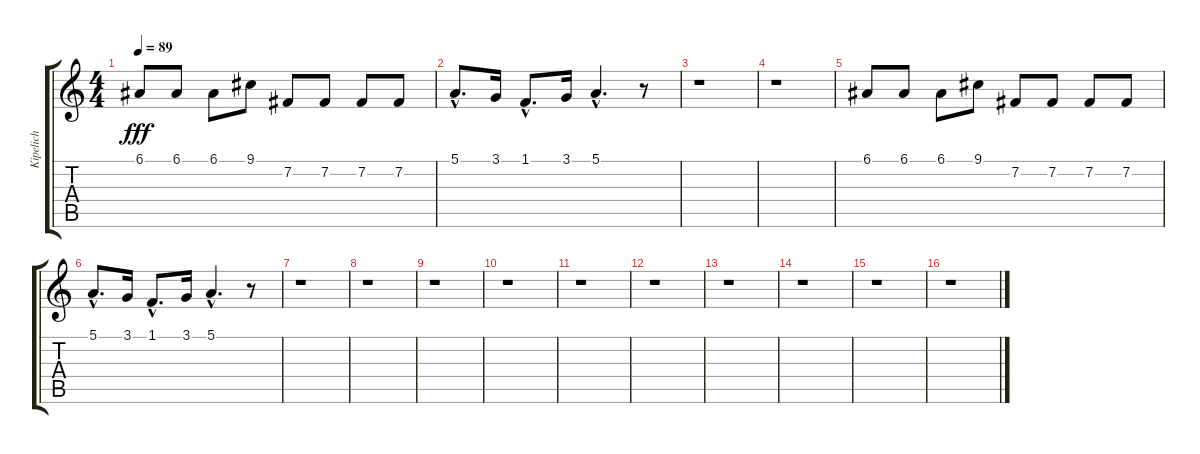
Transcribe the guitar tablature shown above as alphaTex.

\track ("Kipelich" "Kipelich") {instrument viola}
\staff {score tabs}
\tuning (E4 B3 G3 D3 A2 E2) {hide}
\ts (4 4)
\tempo 89
\clef g2
\ks c
6.1.8{dy fff} 6.1.8 6.1.8 9.1.8 7.2.8 7.2.8 7.2.8 7.2.8 |
5.1{hac}.8{d} 3.1.16 1.1{hac}.8{d} 3.1.16 5.1{hac}.4{d} r.8 |
r.1 |
r.1 |
6.1.8 6.1.8 6.1.8 9.1.8 7.2.8 7.2.8 7.2.8 7.2.8 |
5.1{hac}.8{d} 3.1.16 1.1{hac}.8{d} 3.1.16 5.1{hac}.4{d} r.8 |
r.1 |
r.1 |
r.1 |
r.1 |
r.1 |
r.1 |
r.1 |
r.1 |
r.1 |
r.1
